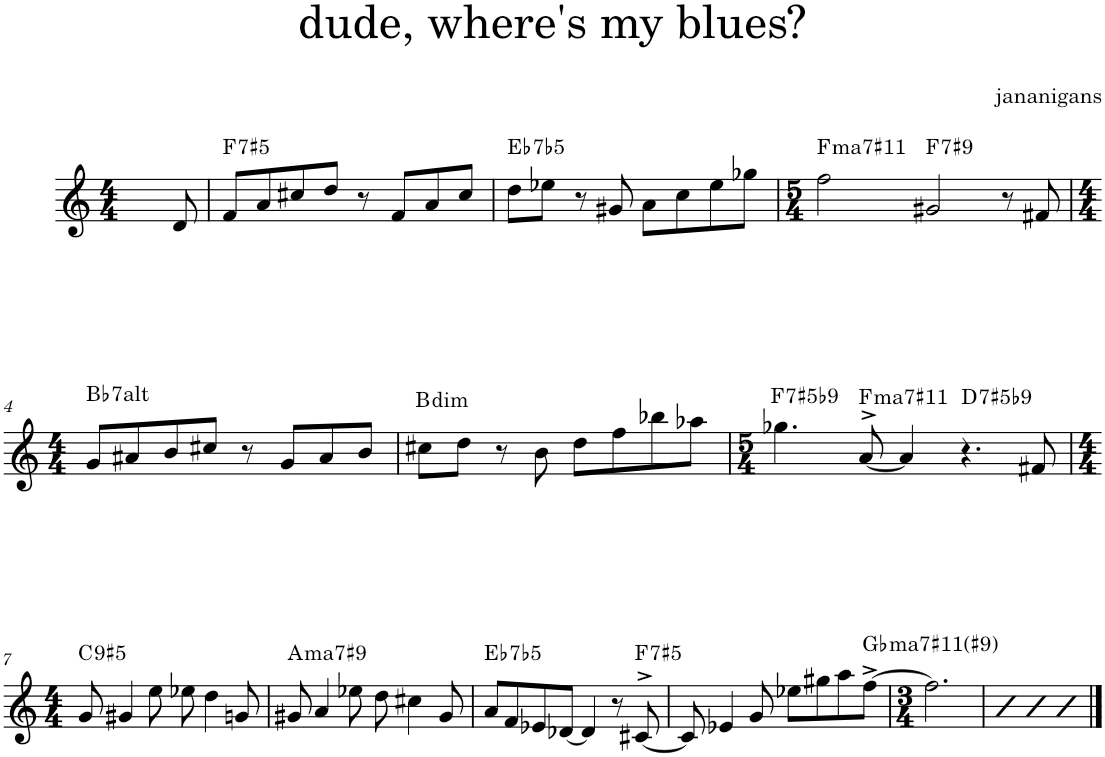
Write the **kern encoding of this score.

**kern	**harte
*part1	*part1
*staff1	*
*I"Piano	*
*I'Pno.	*
*clefG2	*
*k[]	*
*M4/4	*
=	=
8ryy	.
8d/	.
=1	=1
!	!LO:H:kt=7
8f/L	F:(3,#5,b7)
8a/	.
8cc#X/	.
8dd/J	.
8r	.
8f/L	.
8a/	.
8cc#/J	.
=2	=2
!	!LO:H:kt=7
8dd\L	Eb:(3,b5,b7)
8ee-X\J	.
8r	.
8g#X/	.
8a\L	.
8cc\	.
8ee-\	.
8gg-X\J	.
=3	=3
*M5/4	*
!	!LO:H:kt=ma7
2ff\	F:maj7(#11)
!	!LO:H:kt=7
2g#X/	F:7(#9)
8r	.
8f#X/	.
!!LO:LB:g=z
=4	=4
*M4/4	*
!	!LO:H:kt=7
8g/L	Bb:(3,b5,#5,b7,b9,#9)
8a#X/	.
8b/	.
8cc#X/J	.
8r	.
8g/L	.
8a#/	.
8b/J	.
=5	=5
!	!LO:H:kt=dim
8cc#X\L	B:dim
8dd\J	.
8r	.
8b\	.
8dd\L	.
8ff\	.
8bb-X\	.
8aa-X\J	.
=6	=6
*M5/4	*
!	!LO:H:kt=7
4.gg-X\	F:(3,#5,b7,b9)
!	!LO:H:kt=ma7
[8a^>/	F:maj7(#11)
4a/]	.
!	!LO:H:kt=7
4.r	D:(3,#5,b7,b9)
8f#X/	.
!!LO:LB:g=z
=7	=7
*M4/4	*
!	!LO:H:kt=9
8g/	C:(3,#5,b7,9)
4g#X/	.
8ee\	.
8ee-X\	.
4dd\	.
8gn/	.
=8	=8
!	!LO:H:kt=ma7
8g#X/	A:maj7(#9)
4a/	.
8ee-X\	.
8dd\	.
4cc#X\	.
8g#/	.
=9	=9
!	!LO:H:kt=7
8a/L	Eb:(3,b5,b7)
8f/	.
8e-X/	.
[8d-X/J	.
4d-/]	.
8r	.
!	!LO:H:kt=7
[8c#X^>/	F:(3,#5,b7)
=10	=10
8c#/]	.
4e-X/	.
8g/	.
8ee-X\L	.
8gg#X\	.
8aa\	.
!	!LO:H:kt=ma7
[8ff^>\J	Gb:maj7(#9,#11)
=11	=11
*M3/4	*
2.ff\]	.
=12	=12
4b	.
4b	.
4b	.
==	==
*-	*-
